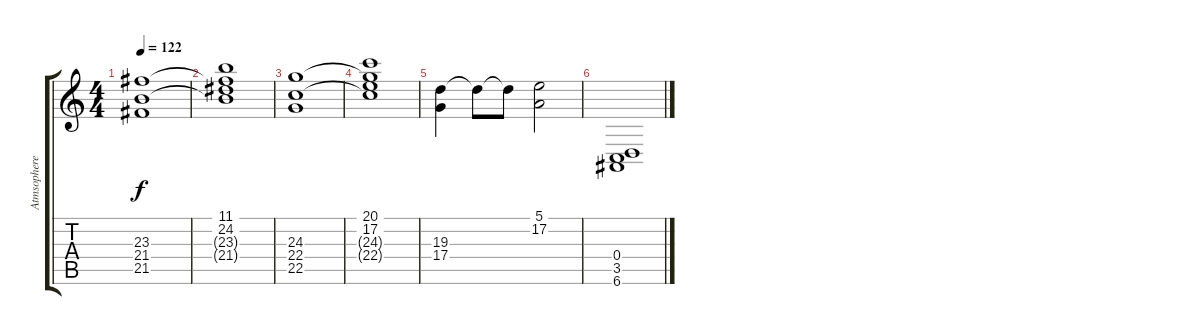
\track ("Atmsophere" "Atmsophere") {instrument stringensemble2}
\staff {score tabs}
\tuning (E4 B3 G3 D3 A2 E2) {hide}
\ts (4 4)
\tempo 122
\clef g2
\ks c
(23.3 21.4 21.5).1{dy f} |
(11.1 24.2 23.3{t} 21.4{t}).1 |
(24.3 22.4 22.5).1 |
(20.1 17.2 24.3{t} 22.4{t}).1 |
(19.3 17.4).4 19.3{t}.8 19.3{t}.8 (5.1 17.2).2 |
(0.4 3.5 6.6).1
